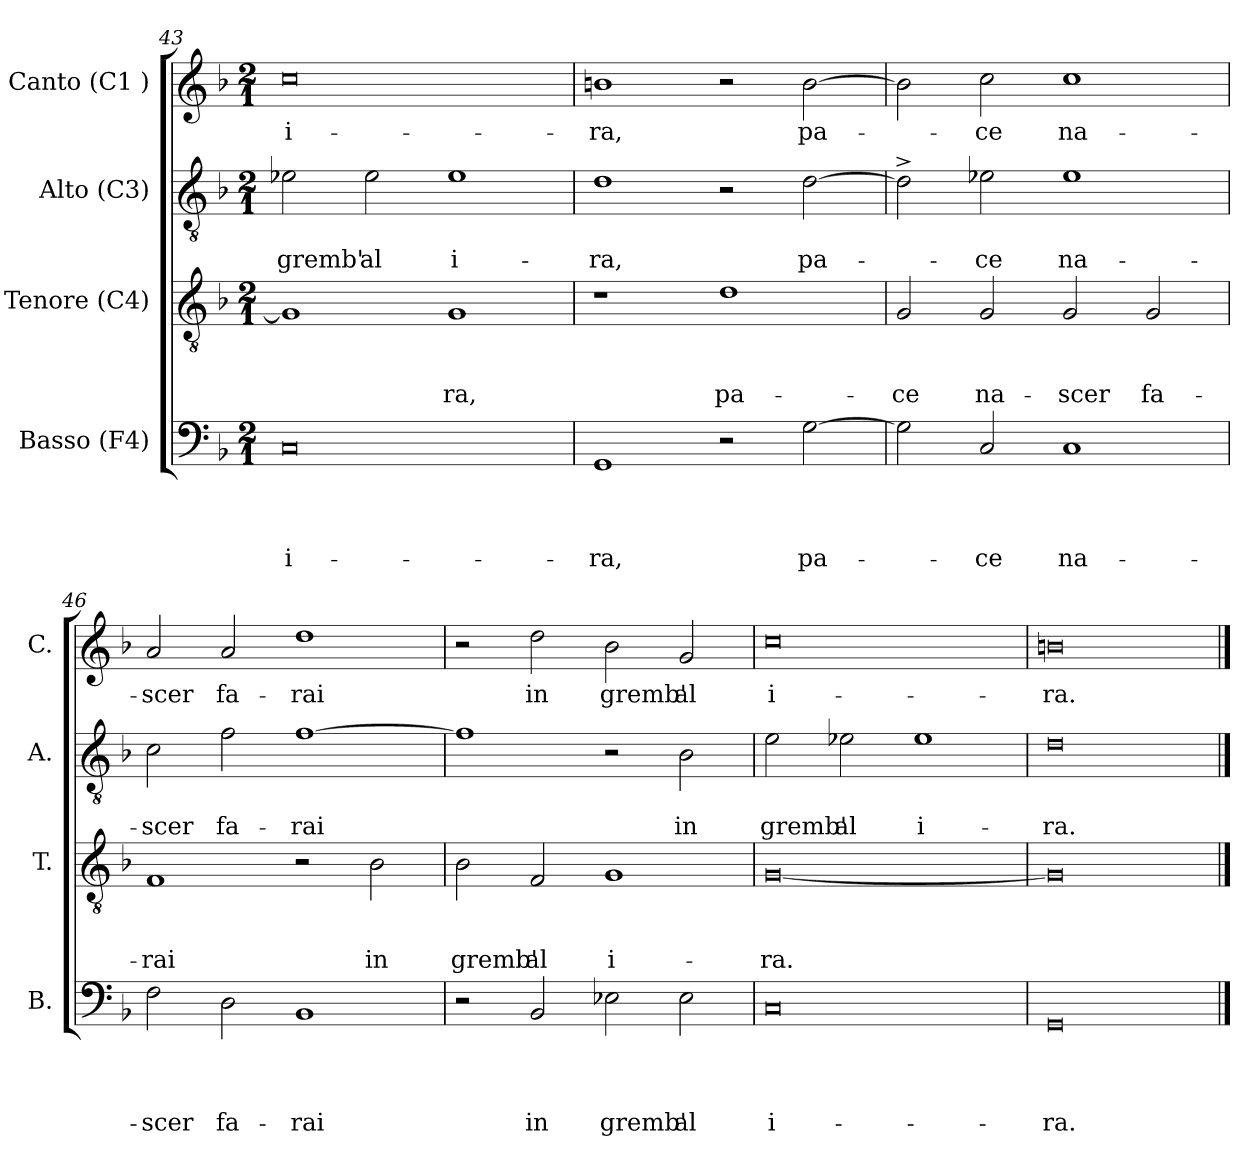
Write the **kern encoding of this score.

**kern	**text	**text	**text	**text	**kern	**text	**text	**text	**kern	**text	**text	**kern	**text
*part4	*part4	*part4	*part4	*part4	*part3	*part3	*part3	*part3	*part2	*part2	*part2	*part1	*part1
*staff4	*staff4	*staff4	*staff4	*staff4	*staff3	*staff3	*staff3	*staff3	*staff2	*staff2	*staff2	*staff1	*staff1
*I"Basso (F4)	*	*	*	*	*I"Tenore (C4)	*	*	*	*I"Alto (C3)	*	*	*I"Canto (C1 )	*
*I'B.	*	*	*	*	*I'T.	*	*	*	*I'A.	*	*	*I'C.	*
!!LO:LB:g=z
*clefF4	*	*	*	*	*clefGv2	*	*	*	*clefGv2	*	*	*clefG2	*
*k[b-]	*	*	*	*	*k[b-]	*	*	*	*k[b-]	*	*	*k[b-]	*
*F:	*	*	*	*	*F:	*	*	*	*F:	*	*	*F:	*
*M2/1	*	*	*	*	*M2/1	*	*	*	*M2/1	*	*	*M2/1	*
=43	=43	=43	=43	=43	=43	=43	=43	=43	=43	=43	=43	=43	=43
!	!	!	!	!LO:LY:b:rj	!	!	!	!	!	!	!LO:LY:b	!	!LO:LY:b:rj
0C	.	.	.	i-	1G]	.	.	.	2e-\	.	gremb'	0cc	i-
!	!	!	!	!	!	!	!	!	!	!	!LO:LY:b	!	!
.	.	.	.	.	.	.	.	.	2e-\	.	al	.	.
!	!	!	!	!	!	!	!	!LO:LY:b	!	!	!LO:LY:b:rj	!	!
.	.	.	.	.	1G	.	.	-ra,	1e-	.	i-	.	.
=44	=44	=44	=44	=44	=44	=44	=44	=44	=44	=44	=44	=44	=44
!	!	!	!	!LO:LY:b	!	!	!	!	!	!	!LO:LY:b	!	!LO:LY:b
1GG	.	.	.	-ra,	1r	.	.	.	1d	.	-ra,	1bn	-ra,
!	!	!	!	!	!	!	!	!LO:LY:b	!	!	!	!	!
2r	.	.	.	.	1d	.	.	pa-	2r	.	.	2r	.
!	!	!	!	!LO:LY:b	!	!	!	!	!	!	!LO:LY:b	!	!LO:LY:b
[>2G\	.	.	.	pa-	.	.	.	.	[>2d\	.	pa-	[>2b\	pa-
=45	=45	=45	=45	=45	=45	=45	=45	=45	=45	=45	=45	=45	=45
!	!	!	!	!	!	!	!	!LO:LY:b	!	!	!	!	!
2G\]	.	.	.	.	2G/	.	.	-ce	2d^>\]	.	.	2b\]	.
!	!	!	!	!LO:LY:b	!	!	!	!LO:LY:b	!	!	!LO:LY:b	!	!LO:LY:b
2C/	.	.	.	-ce	2G/	.	.	na-	2e-X\	.	-ce	2cc\	-ce
!	!	!	!	!LO:LY:b	!	!	!	!LO:LY:b	!	!	!LO:LY:b	!	!LO:LY:b
1C	.	.	.	na-	2G/	.	.	-scer	1e-	.	na-	1cc	na-
!	!	!	!	!	!	!	!	!LO:LY:b	!	!	!	!	!
.	.	.	.	.	2G/	.	.	fa-	.	.	.	.	.
!!LO:LB:g=z
=46	=46	=46	=46	=46	=46	=46	=46	=46	=46	=46	=46	=46	=46
!	!	!	!	!LO:LY:b	!	!	!	!LO:LY:b	!	!	!LO:LY:b	!	!LO:LY:b
2F\	.	.	.	-scer	1F	.	.	-rai	2c\	.	-scer	2a/	-scer
!	!	!	!	!LO:LY:b	!	!	!	!	!	!	!LO:LY:b	!	!LO:LY:b
2D\	.	.	.	fa-	.	.	.	.	2f\	.	fa-	2a/	fa-
!	!	!	!	!LO:LY:b	!	!	!	!	!	!	!LO:LY:b	!	!LO:LY:b
1BB-	.	.	.	-rai	2r	.	.	.	[>1f	.	-rai	1dd	-rai
!	!	!	!	!	!	!	!	!LO:LY:b	!	!	!	!	!
.	.	.	.	.	2B-\	.	.	in	.	.	.	.	.
=47	=47	=47	=47	=47	=47	=47	=47	=47	=47	=47	=47	=47	=47
!	!	!	!	!	!	!	!	!LO:LY:b	!	!	!	!	!
2r	.	.	.	.	2B-\	.	.	gremb'	1f]	.	.	2r	.
!	!	!	!	!LO:LY:b	!	!	!	!LO:LY:b	!	!	!	!	!LO:LY:b
2BB-/	.	.	.	in	2F/	.	.	al	.	.	.	2dd\	in
!	!	!	!	!LO:LY:b	!	!	!	!LO:LY:b:rj	!	!	!	!	!LO:LY:b
2E-\	.	.	.	gremb'	1G	.	.	i-	2r	.	.	2b-\	gremb'
!	!	!	!	!LO:LY:b	!	!	!	!	!	!	!LO:LY:b	!	!LO:LY:b
2E-\	.	.	.	al	.	.	.	.	2B-\	.	in	2g/	al
=48	=48	=48	=48	=48	=48	=48	=48	=48	=48	=48	=48	=48	=48
!	!	!	!	!LO:LY:b:rj	!	!	!	!LO:LY:b	!	!	!LO:LY:b	!	!LO:LY:b:rj
0C	.	.	.	i-	[<0G	.	.	-ra.	2e\	.	gremb'	0cc	i-
!	!	!	!	!	!	!	!	!	!	!	!LO:LY:b	!	!
.	.	.	.	.	.	.	.	.	2e-\	.	al	.	.
!	!	!	!	!	!	!	!	!	!	!	!LO:LY:b:rj	!	!
.	.	.	.	.	.	.	.	.	1e-	.	i-	.	.
=49	=49	=49	=49	=49	=49	=49	=49	=49	=49	=49	=49	=49	=49
!	!	!	!	!LO:LY:b	!	!	!	!	!	!	!LO:LY:b	!	!LO:LY:b
0GG	.	.	.	-ra.	0G]	.	.	.	0d	.	-ra.	0bn	-ra.
==	==	==	==	==	==	==	==	==	==	==	==	==	==
*-	*-	*-	*-	*-	*-	*-	*-	*-	*-	*-	*-	*-	*-
